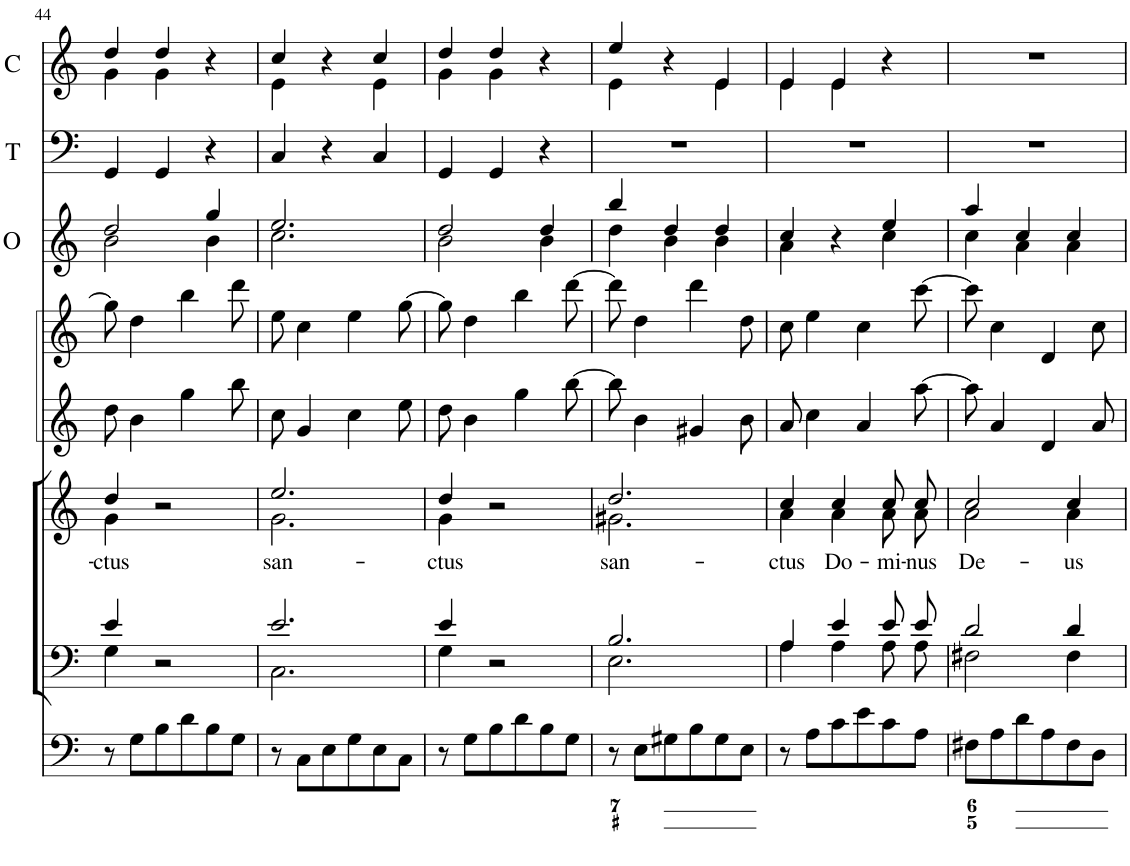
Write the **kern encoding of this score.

**kern	**kern	**kern	**text	**kern	**kern	**kern	**kern	**kern
*part8	*part7	*part6	*part6	*part5	*part4	*part3	*part2	*part1
*staff8	*staff7	*staff6	*staff6	*staff5	*staff4	*staff3	*staff2	*staff1
*I"Organ	*I"Voice	*I"Voice	*	*I"Violino 2	*I"Violino 1	*I"Oboi	*I"Timpani	*I"Clarini
*	*	*	*	*I'Vln	*I'Vln	*I'O	*I'T	*I'C
!!LO:PB:g=z
*clefF4	*clefF4	*clefG2	*	*clefG2	*clefG2	*clefG2	*clefF4	*clefG2
*k[]	*k[]	*k[]	*	*k[]	*k[]	*k[]	*k[]	*k[]
*M3/4	*M3/4	*M3/4	*	*M3/4	*M3/4	*M3/4	*M3/4	*M3/4
=44	=44	=44	=44	=44	=44	=44	=44	=44
*	*^	*	*	*	*	*	*	*
!	!	!	!	!LO:LY:b	!	!	!	!	!
*	*	*	*^	*	*	*	*^	*	*^
8r	4e/	4G\	4dd/	4g\	-ctus	8dd\	8gg\]	2dd/	2b\	4GG/	4dd/	4g\
8G\L	.	.	.	.	.	4b\	4dd\	.	.	.	.	.
8B\	2r	2ryy	2r	2ryy	.	.	.	.	.	4GG/	4dd/	4g\
8d\	.	.	.	.	.	4gg\	4bb\	.	.	.	.	.
8B\	.	.	.	.	.	.	.	4gg/	4b\	4r	4r	4ryy
8G\J	.	.	.	.	.	8bb\	8ddd\	.	.	.	.	.
=45	=45	=45	=45	=45	=45	=45	=45	=45	=45	=45	=45	=45
!	!	!	!	!	!LO:LY:b	!	!	!	!	!	!	!
8r	2.e/	2.C\	2.ee/	2.g\	san-	8cc\	8ee\	2.ee/	2.cc\	4C/	4cc/	4e\
8C\L	.	.	.	.	.	4g/	4cc\	.	.	.	.	.
8E\	.	.	.	.	.	.	.	.	.	4r	4r	4ryy
8G\	.	.	.	.	.	4cc\	4ee\	.	.	.	.	.
8E\	.	.	.	.	.	.	.	.	.	4C/	4cc/	4e\
8C\J	.	.	.	.	.	8ee\	[8gg\	.	.	.	.	.
=46	=46	=46	=46	=46	=46	=46	=46	=46	=46	=46	=46	=46
!	!	!	!	!	!LO:LY:b	!	!	!	!	!	!	!
8r	4e/	4G\	4dd/	4g\	-ctus	8dd\	8gg\]	2dd/	2b\	4GG/	4dd/	4g\
8G\L	.	.	.	.	.	4b\	4dd\	.	.	.	.	.
8B\	2r	2ryy	2r	2ryy	.	.	.	.	.	4GG/	4dd/	4g\
8d\	.	.	.	.	.	4gg\	4bb\	.	.	.	.	.
8B\	.	.	.	.	.	.	.	4dd/	4b\	4r	4r	4ryy
8G\J	.	.	.	.	.	[8bb\	[8ddd\	.	.	.	.	.
=47	=47	=47	=47	=47	=47	=47	=47	=47	=47	=47	=47	=47
!	!	!	!	!	!LO:LY:b	!	!	!	!	!	!	!
8r	2.B/	2.E\	2.dd/	2.g#X\	san-	8bb\]	8ddd\]	4bb/	4dd\	2.r	4ee/	4e\
8E\L	.	.	.	.	.	4b\	4dd\	.	.	.	.	.
8G#X\	.	.	.	.	.	.	.	4dd/	4b\	.	4r	4ryy
8B\	.	.	.	.	.	4g#X/	4ddd\	.	.	.	.	.
8G#\	.	.	.	.	.	.	.	4dd/	4b\	.	4e/	4e\
8E\J	.	.	.	.	.	8b\	8dd\	.	.	.	.	.
=48	=48	=48	=48	=48	=48	=48	=48	=48	=48	=48	=48	=48
!	!	!	!	!	!LO:LY:b	!	!	!	!	!	!	!
8r	4A/	4A\	4cc/	4a\	-ctus	8a/	8cc\	4cc/	4a\	2.r	4e/	4e\
8A\L	.	.	.	.	.	4cc\	4ee\	.	.	.	.	.
!	!	!	!	!	!LO:LY:b	!	!	!	!	!	!	!
8c\	4e/	4A\	4cc/	4a\	Do-	.	.	4r	4ryy	.	4e/	4e\
8e\	.	.	.	.	.	4a/	4cc\	.	.	.	.	.
!	!	!	!	!	!LO:LY:b	!	!	!	!	!	!	!
8c\	8e/L	8A\L	8cc/L	8a\L	-mi-	.	.	4ee/	4cc\	.	4r	4ryy
!	!	!	!	!	!LO:LY:b	!	!	!	!	!	!	!
8A\J	8e/J	8A\J	8cc/J	8a\J	-nus	[8aa\	[8ccc\	.	.	.	.	.
*	*	*	*	*	*	*	*	*	*	*	*v	*v
=49	=49	=49	=49	=49	=49	=49	=49	=49	=49	=49	=49
!	!	!	!	!	!LO:LY:b	!	!	!	!	!	!
8F#X\L	2d/	2F#X\	2cc/	2a\	De-	8aa\]	8ccc\]	4aa/	4cc\	2.r	2.r
8A\	.	.	.	.	.	4a/	4cc\	.	.	.	.
8d\	.	.	.	.	.	.	.	4cc/	4a\	.	.
8A\	.	.	.	.	.	4d/	4d/	.	.	.	.
!	!	!	!	!	!LO:LY:b	!	!	!	!	!	!
8F#\	4d/	4F#\	4cc/	4a\	-us	.	.	4cc/	4a\	.	.
8D\J	.	.	.	.	.	8a/	8cc\	.	.	.	.
*	*v	*v	*	*	*	*	*	*v	*v	*	*
*	*	*v	*v	*	*	*	*	*	*
=	=	=	=	=	=	=	=	=
*-	*-	*-	*-	*-	*-	*-	*-	*-
